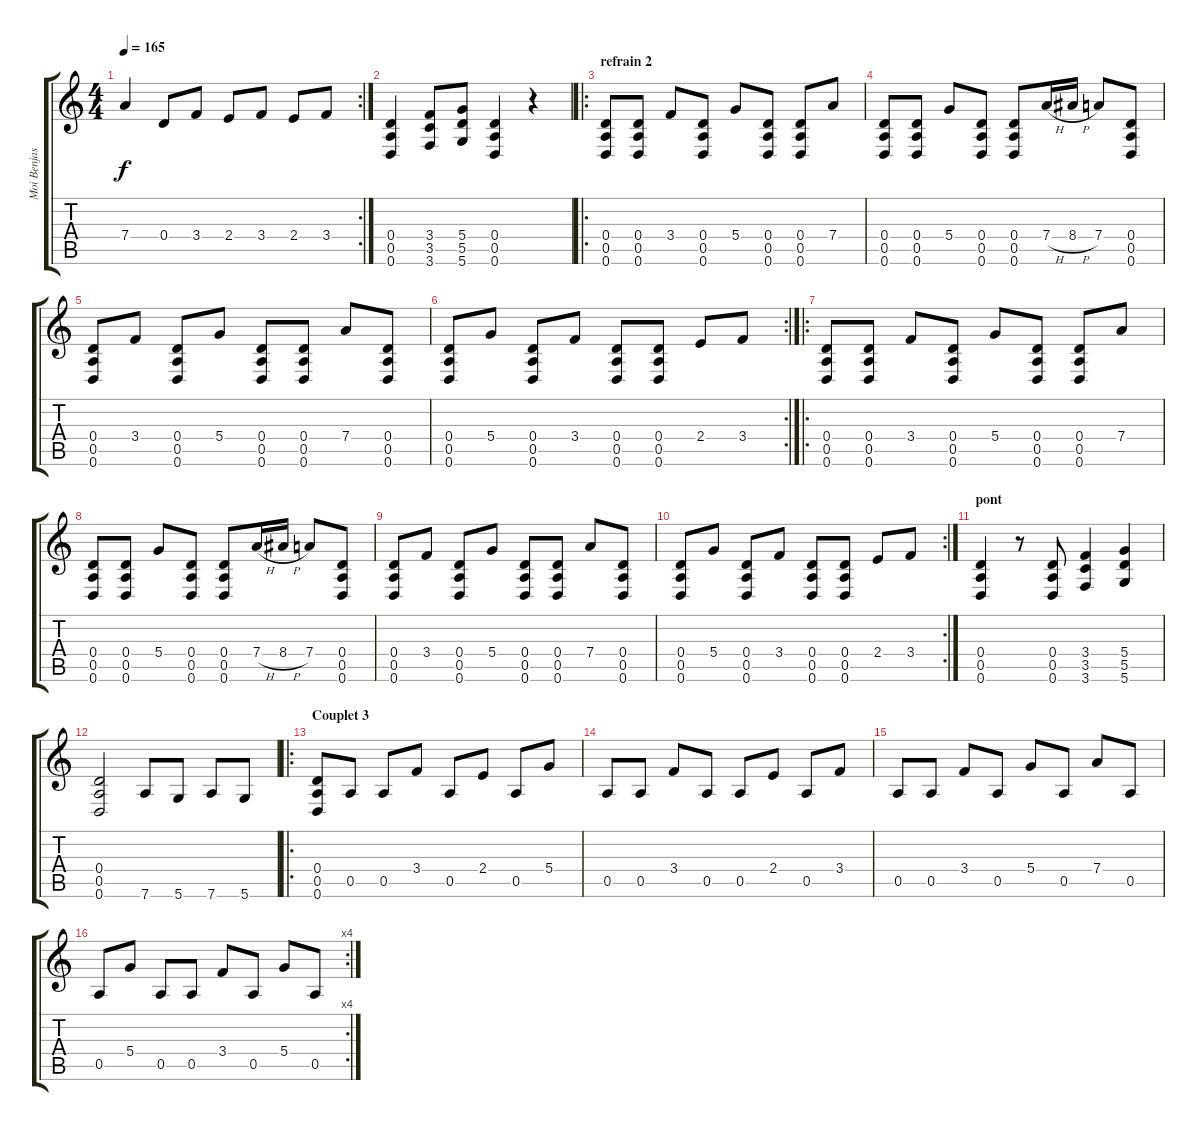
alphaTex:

\track ("Moi Benjasmin !" "Moi Benjas") {instrument distortionguitar}
\staff {score tabs}
\tuning (E4 B3 G3 D3 A2 D2) {hide}
\rc 2
\ts (4 4)
\tempo 165
\clef g2
\ks c
7.4.4{dy f} 0.4.8 3.4.8 2.4.8 3.4.8 2.4.8 3.4.8 |
(0.4 0.5 0.6).4 (3.4 3.5 3.6).8 (5.4 5.5 5.6).8 (0.4 0.5 0.6).4 r.4 |
\ro
\section ("" "refrain 2")
(0.4 0.5 0.6).8 (0.4 0.5 0.6).8 3.4.8 (0.4 0.5 0.6).8 5.4.8 (0.4 0.5 0.6).8 (0.4 0.5 0.6).8 7.4.8 |
(0.4 0.5 0.6).8 (0.4 0.5 0.6).8 5.4.8 (0.4 0.5 0.6).8 (0.4 0.5 0.6).8 7.4{h}.16 8.4{h}.16 7.4.8 (0.4 0.5 0.6).8 |
(0.4 0.5 0.6).8 3.4.8 (0.4 0.5 0.6).8 5.4.8 (0.4 0.5 0.6).8 (0.4 0.5 0.6).8 7.4.8 (0.4 0.5 0.6).8 |
\rc 2
(0.4 0.5 0.6).8 5.4.8 (0.4 0.5 0.6).8 3.4.8 (0.4 0.5 0.6).8 (0.4 0.5 0.6).8 2.4.8 3.4.8 |
\ro
(0.4 0.5 0.6).8 (0.4 0.5 0.6).8 3.4.8 (0.4 0.5 0.6).8 5.4.8 (0.4 0.5 0.6).8 (0.4 0.5 0.6).8 7.4.8 |
(0.4 0.5 0.6).8 (0.4 0.5 0.6).8 5.4.8 (0.4 0.5 0.6).8 (0.4 0.5 0.6).8 7.4{h}.16 8.4{h}.16 7.4.8 (0.4 0.5 0.6).8 |
(0.4 0.5 0.6).8 3.4.8 (0.4 0.5 0.6).8 5.4.8 (0.4 0.5 0.6).8 (0.4 0.5 0.6).8 7.4.8 (0.4 0.5 0.6).8 |
\rc 2
(0.4 0.5 0.6).8 5.4.8 (0.4 0.5 0.6).8 3.4.8 (0.4 0.5 0.6).8 (0.4 0.5 0.6).8 2.4.8 3.4.8 |
\section ("" "pont")
(0.4 0.5 0.6).4 r.8 (0.4 0.5 0.6).8 (3.4 3.5 3.6).4 (5.4 5.5 5.6).4 |
(0.4 0.5 0.6).2 7.6.8 5.6.8 7.6.8 5.6.8 |
\ro
\section ("" "Couplet 3")
(0.4 0.5 0.6).8{instrument electricguitarmuted} 0.5.8 0.5.8 3.4.8 0.5.8 2.4.8 0.5.8 5.4.8 |
0.5.8 0.5.8 3.4.8 0.5.8 0.5.8 2.4.8 0.5.8 3.4.8 |
0.5.8 0.5.8 3.4.8 0.5.8 5.4.8 0.5.8 7.4.8 0.5.8 |
\rc 4
0.5.8 5.4.8 0.5.8 0.5.8 3.4.8 0.5.8 5.4.8 0.5.8
